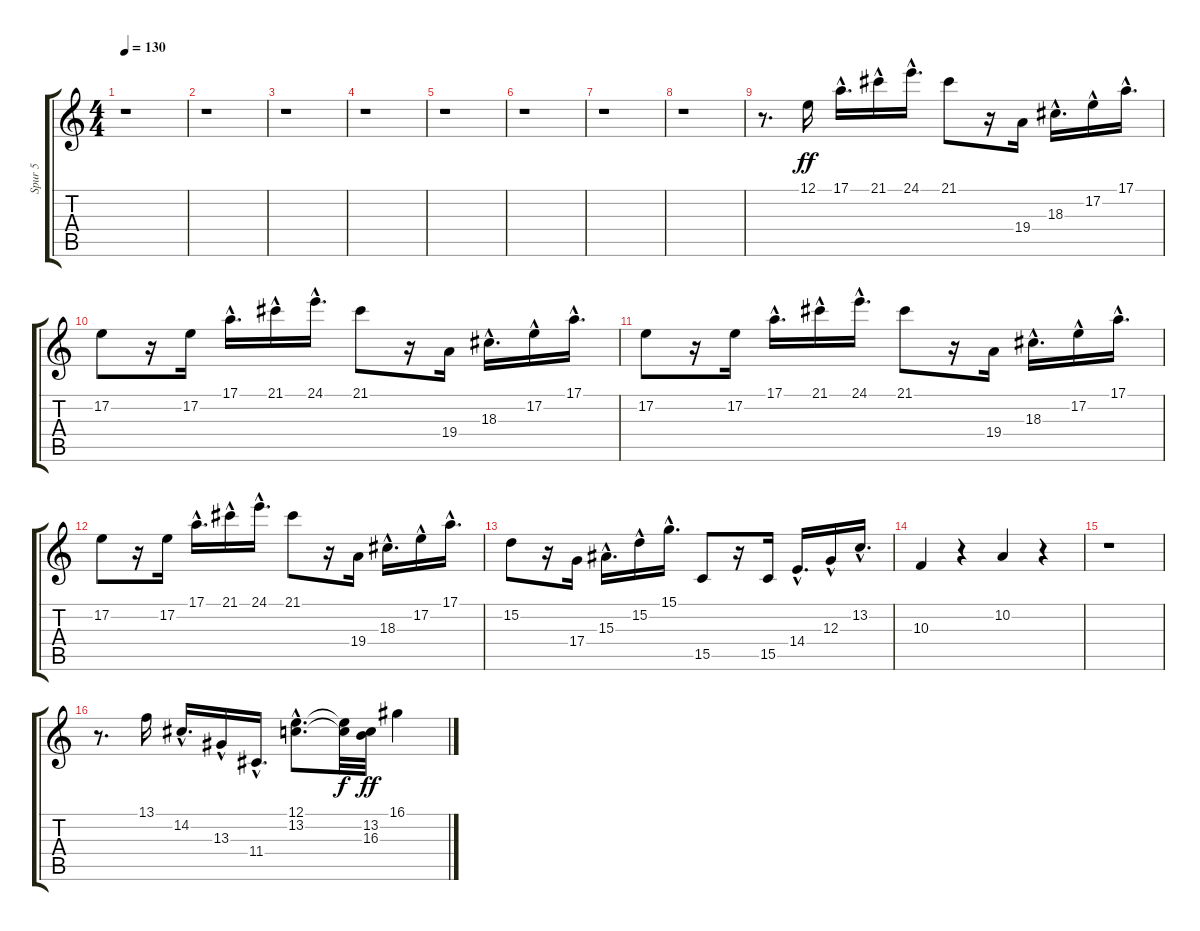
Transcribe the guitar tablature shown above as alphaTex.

\track ("Spur 5" "Spur 5") {instrument electricpiano2}
\staff {score tabs}
\tuning (E4 B3 G3 D3 A2 E2) {hide}
\ts (4 4)
\tempo 130
\clef g2
\ks c
r.1{dy ff} |
r.1 |
r.1 |
r.1 |
r.1 |
r.1 |
r.1 |
r.1 |
r.8{d} 12.1.16 17.1{hac}.16{d} 21.1{hac}.16 24.1{hac}.16{d} 21.1.8 r.16 19.4.16 18.3{hac}.16{d} 17.2{hac}.16 17.1{hac}.16{d} |
17.2.8 r.16 17.2.16 17.1{hac}.16{d} 21.1{hac}.16 24.1{hac}.16{d} 21.1.8 r.16 19.4.16 18.3{hac}.16{d} 17.2{hac}.16 17.1{hac}.16{d} |
17.2.8 r.16 17.2.16 17.1{hac}.16{d} 21.1{hac}.16 24.1{hac}.16{d} 21.1.8 r.16 19.4.16 18.3{hac}.16{d} 17.2{hac}.16 17.1{hac}.16{d} |
17.2.8 r.16 17.2.16 17.1{hac}.16{d} 21.1{hac}.16 24.1{hac}.16{d} 21.1.8 r.16 19.4.16 18.3{hac}.16{d} 17.2{hac}.16 17.1{hac}.16{d} |
15.2.8 r.16 17.4.16 15.3{hac}.16{d} 15.2{hac}.16 15.1{hac}.16{d} 15.5.8 r.16 15.5.16 14.4{hac}.16{d} 12.3{hac}.16 13.2{hac}.16{d} |
10.3.4 r.4 10.2.4 r.4 |
r.1 |
r.8{d} 13.1.16 14.2{hac}.16{d} 13.3{hac}.16 11.4{hac}.16{d} (12.1{hac} 13.2{hac}).8{d} (12.1{t} 13.2{t}).32{dy f} (13.2 16.3).32{dy ff} 16.1.4
